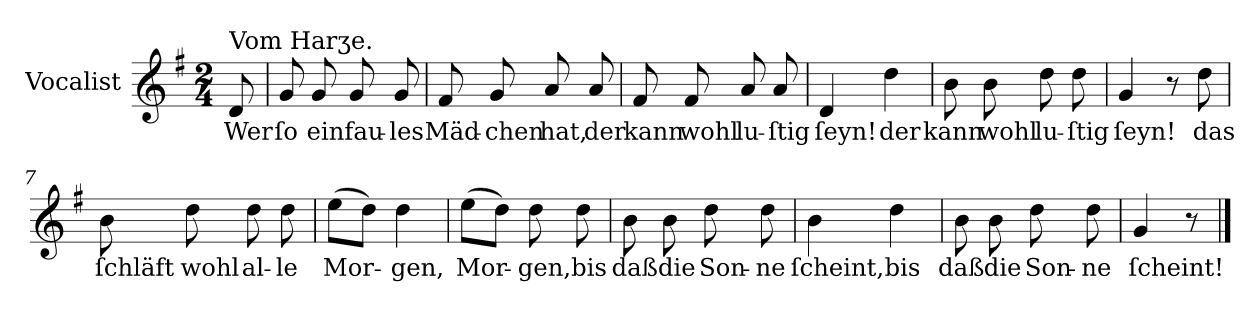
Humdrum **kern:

**kern	**text
*part1	*part1
*staff1	*staff1
*I"Vocalist	*
*k[f#]	*
*G:	*
*M2/4	*
=	=
!LO:TX:a:t=Vom Harʒe.	!
8d	Wer
=1	=1
8g	ſo
8g	ein
8g	fau-
8g	-les
=2	=2
8f#	Mäd-
8g	-chen
8a	hat,
8a	der
=3	=3
8f#	kann
8f#	wohl
8a	lu-
8a	-ſtig
=4	=4
4d	ſeyn!
4dd	der
=5	=5
8b	kann
8b	wohl
8dd	lu-
8dd	-ſtig
=6	=6
4g	ſeyn!
8r	.
8dd	das
=7	=7
8b	ſchläft
8dd	wohl
8dd	al-
8dd	-le
=8	=8
(8eeL	Mor-
8ddJ)	.
4dd	-gen,
=9	=9
(8eeL	Mor-
8ddJ)	.
8dd	-gen,
8dd	bis
=10	=10
8b	daß
8b	die
8dd	Son-
8dd	-ne
=11	=11
4b	ſcheint,
4dd	bis
=12	=12
8b	daß
8b	die
8dd	Son-
8dd	-ne
=13	=13
4g	ſcheint!
8r	.
==	==
*-	*-
